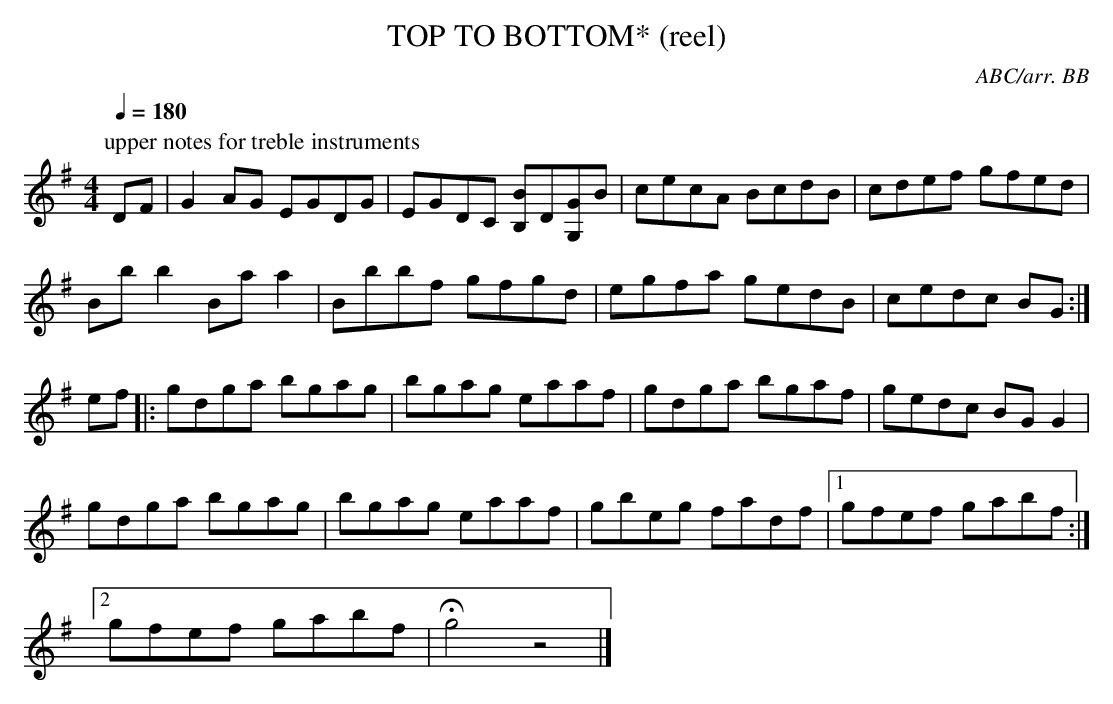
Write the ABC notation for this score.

X:1
T:TOP TO BOTTOM* (reel)
C:ABC/arr. BB
Q:1/4=180
L:1/8
M:4/4
K:G
P:upper notes for treble instruments
DF|G2AG EGDG|EGDC [BB,]D[GG,]B|cecA BcdB|cdef gfed|
Bbb2 Baa2|Bbbf gfgd|egfa gedB|cedc BG :|
ef|:gdga bgag|bgag eaaf|gdga bgaf|gedc BG G2|
gdga bgag|bgag eaaf|gbeg fadf|1 gfef gabf :|
[2 gfef gabf|Hg4z4|]
